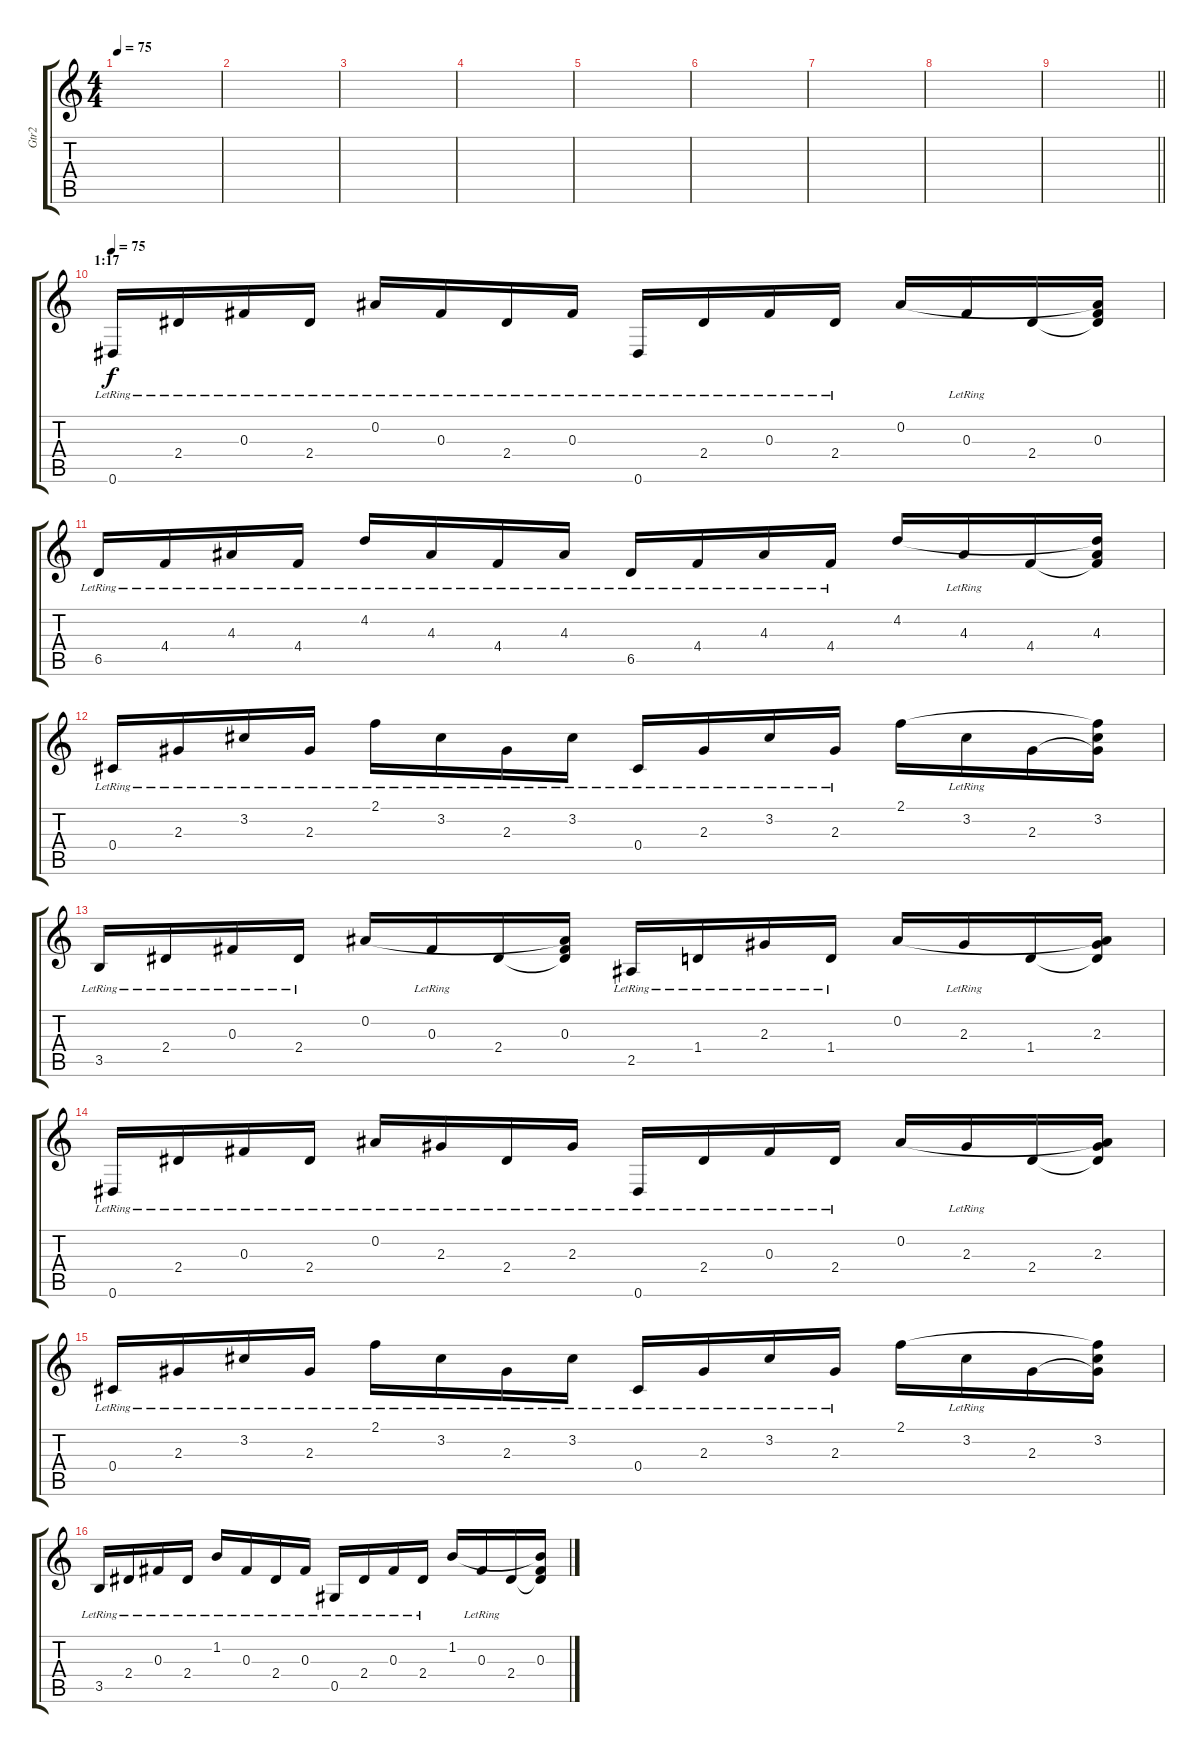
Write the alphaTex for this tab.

\track ("Gtr2" "Gtr2") {instrument overdrivenguitar}
\staff {score tabs}
\tuning (Eb4 Bb3 Gb3 Db3 Ab2 Eb2) {hide}
\ts (4 4)
\tempo 75
\clef g2
\ks c
|
|
|
|
|
|
|
|
\barLineRight lightlight
|
\section ("" "1:17")
\tempo 75
0.6{lr}.16{instrument acousticguitarsteel} 2.4{lr}.16 0.3{lr}.16 2.4{lr}.16 0.2{lr}.16 0.3{lr}.16 2.4{lr}.16 0.3{lr}.16 0.6{lr}.16 2.4{lr}.16 0.3{lr}.16 2.4{lr}.16 0.2.16 0.3{lr}.16 2.4.16 (0.2{t} 0.3 2.4{t}).16 |
6.5{lr}.16 4.4{lr}.16 4.3{lr}.16 4.4{lr}.16 4.2{lr}.16 4.3{lr}.16 4.4{lr}.16 4.3{lr}.16 6.5{lr}.16 4.4{lr}.16 4.3{lr}.16 4.4{lr}.16 4.2.16 4.3{lr}.16 4.4.16 (4.2{t} 4.3 4.4{t}).16 |
0.4{lr}.16 2.3{lr}.16 3.2{lr}.16 2.3{lr}.16 2.1{lr}.16 3.2{lr}.16 2.3{lr}.16 3.2{lr}.16 0.4{lr}.16 2.3{lr}.16 3.2{lr}.16 2.3{lr}.16 2.1.16 3.2{lr}.16 2.3.16 (2.1{t} 3.2 2.3{t}).16 |
3.5{lr}.16 2.4{lr}.16 0.3{lr}.16 2.4{lr}.16 0.2.16 0.3{lr}.16 2.4.16 (0.2{t} 0.3 2.4{t}).16 2.5{lr}.16 1.4{lr}.16 2.3{lr}.16 1.4{lr}.16 0.2.16 2.3{lr}.16 1.4.16 (0.2{t} 2.3 1.4{t}).16 |
0.6{lr}.16 2.4{lr}.16 0.3{lr}.16 2.4{lr}.16 0.2{lr}.16 2.3{lr}.16 2.4{lr}.16 2.3{lr}.16 0.6{lr}.16 2.4{lr}.16 0.3{lr}.16 2.4{lr}.16 0.2.16 2.3{lr}.16 2.4.16 (0.2{t} 2.3 2.4{t}).16 |
0.4{lr}.16 2.3{lr}.16 3.2{lr}.16 2.3{lr}.16 2.1{lr}.16 3.2{lr}.16 2.3{lr}.16 3.2{lr}.16 0.4{lr}.16 2.3{lr}.16 3.2{lr}.16 2.3{lr}.16 2.1.16 3.2{lr}.16 2.3.16 (2.1{t} 3.2 2.3{t}).16 |
3.5{lr}.16 2.4{lr}.16 0.3{lr}.16 2.4{lr}.16 1.2{lr}.16 0.3{lr}.16 2.4{lr}.16 0.3{lr}.16 0.5{lr}.16 2.4{lr}.16 0.3{lr}.16 2.4{lr}.16 1.2.16 0.3{lr}.16 2.4.16 (1.2{t} 0.3 2.4{t}).16
